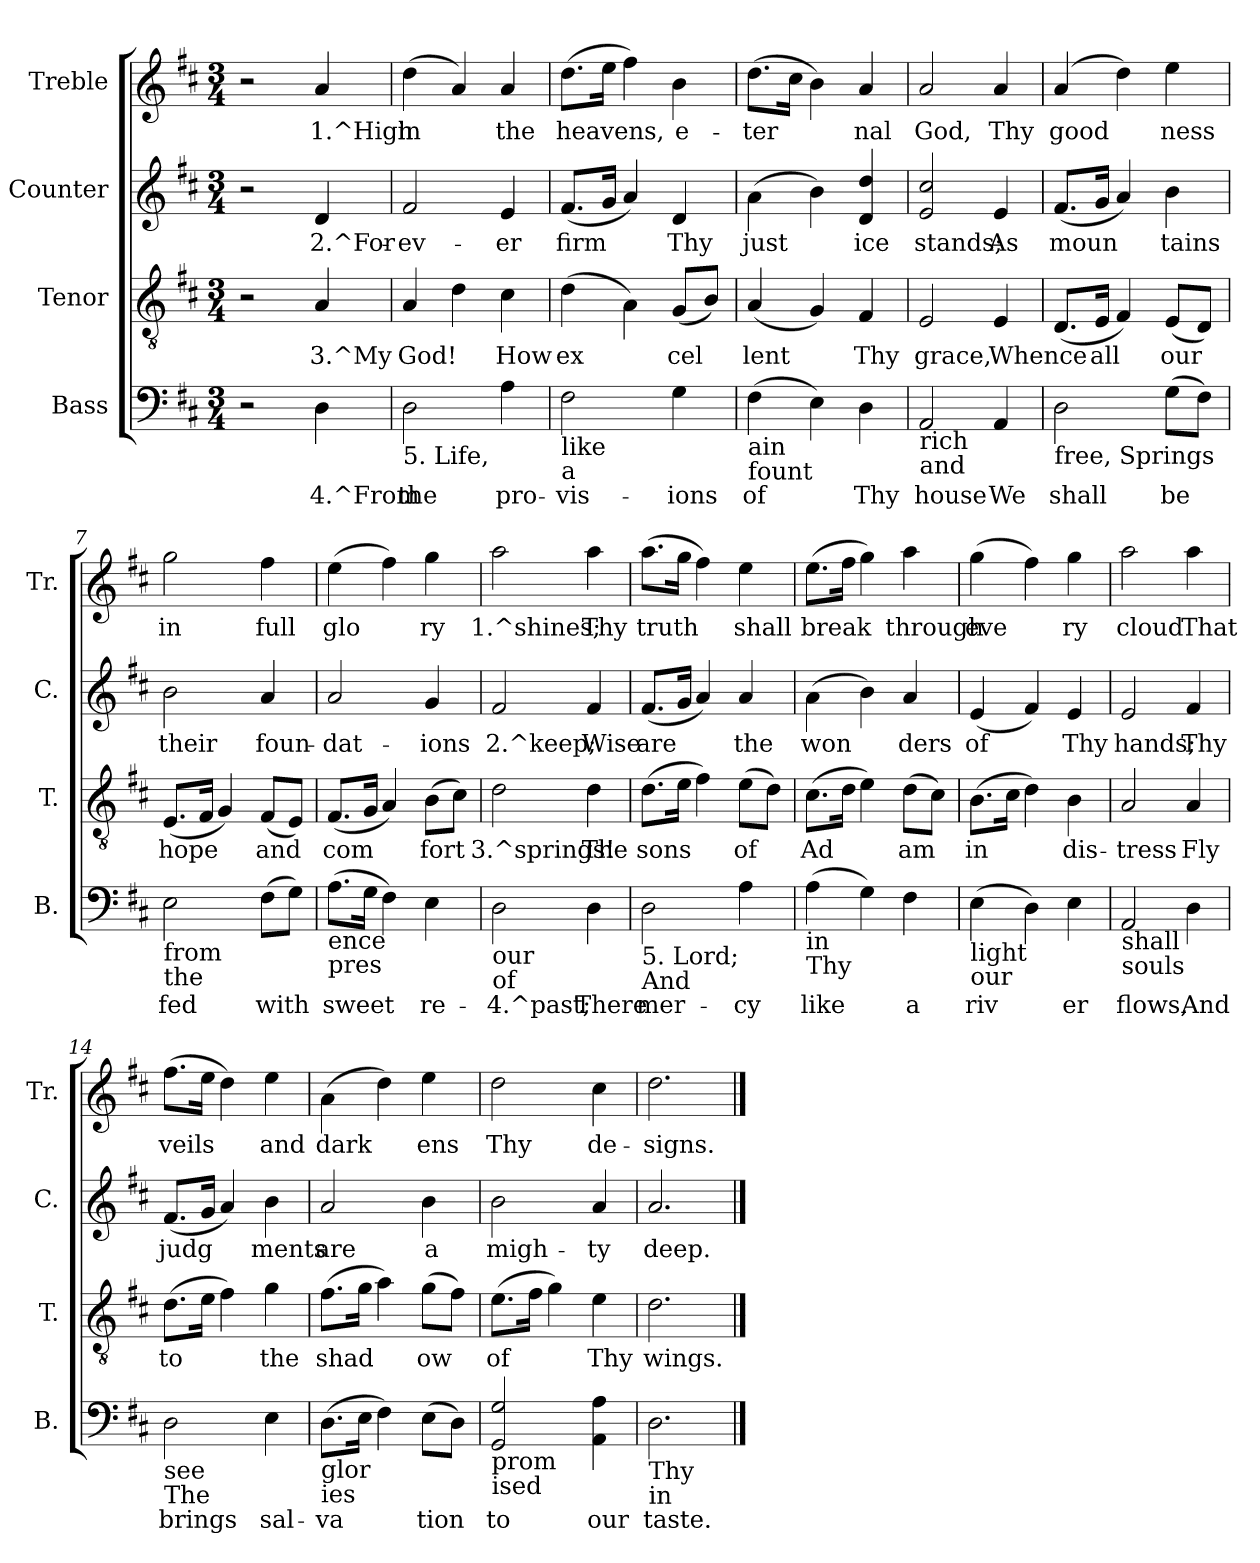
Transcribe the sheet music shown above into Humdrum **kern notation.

**kern	**text	**kern	**text	**kern	**text	**kern	**text
*part4	*part4	*part3	*part3	*part2	*part2	*part1	*part1
*staff4	*staff4	*staff3	*staff3	*staff2	*staff2	*staff1	*staff1
*I"Bass	*	*I"Tenor	*	*I"Counter	*	*I"Treble	*
*I'B.	*	*I'T.	*	*I'C.	*	*I'Tr.	*
!!LO:PB:g=z
*stria5	*	*stria5	*	*stria5	*	*stria5	*
*clefF4	*	*clefGv2	*	*clefG2	*	*clefG2	*
*k[f#c#]	*	*k[f#c#]	*	*k[f#c#]	*	*k[f#c#]	*
*D:	*	*D:	*	*D:	*	*D:	*
*M3/4	*	*M3/4	*	*M3/4	*	*M3/4	*
=1	=1	=1	=1	=1	=1	=1	=1
2r	.	2r	.	2r	.	2r	.
!	!LO:LY:b:rj	!	!LO:LY:b:rj	!	!LO:LY:b:rj	!	!LO:LY:b:rj
4D\	4.^From	4A/	3.^My	4d/	2.^For-	4a/	1.^High
=2	=2	=2	=2	=2	=2	=2	=2
!LO:TX:b:t=5. Life,	!	!	!	!	!	!	!
!	!LO:LY:b:rj	!	!LO:LY:b:rj	!	!LO:LY:b:rj	!	!LO:LY:b:rj
2D\	the	4A/	God!	2f#/	-ev-	(>4dd\	in
!	!	!	!LO:LY:b:rj	!	!	!	!LO:LY:b:rj
.	.	4d\	.	.	.	4a/)	.
!	!LO:LY:b:rj	!	!LO:LY:b:rj	!	!LO:LY:b:rj	!	!LO:LY:b:rj
4A\	pro-	4c#\	How	4e/	-er	4a/	the
=3	=3	=3	=3	=3	=3	=3	=3
!LO:TX:b:t=like	!	!	!	!	!	!	!
!LO:TX:b:t=a	!	!	!	!	!	!	!
!	!LO:LY:b:rj	!	!LO:LY:b:rj	!	!LO:LY:b:rj	!	!LO:LY:b:rj
2F#\	-vis-	(>4d\	ex-	(<8.f#/L	firm	(>8.dd\L	heavens,
!	!	!	!	!	!LO:LY:b:rj	!	!LO:LY:b:rj
.	.	.	.	16g/J	.	16ee\J	.
!	!	!	!LO:LY:b:rj	!	!LO:LY:b:rj	!	!LO:LY:b:rj
.	.	4A\)	--	4a/)	.	4ff#\)	.
!	!LO:LY:b:rj	!	!LO:LY:b:rj	!	!LO:LY:b:rj	!	!LO:LY:b:rj
4G\	-ions	(<8G/L	-cel-	4d/	Thy	4b\	e-
!	!	!	!LO:LY:b:rj	!	!	!	!
.	.	8B/J)	--	.	.	.	.
=4	=4	=4	=4	=4	=4	=4	=4
!LO:TX:b:t=ain	!	!	!	!	!	!	!
!LO:TX:b:t=fount	!	!	!	!	!	!	!
!	!LO:LY:b:rj	!	!LO:LY:b:rj	!	!LO:LY:b:rj	!	!LO:LY:b:rj
(>4F#\	of	(<4A/	-lent	(>4a\	just-	(>8.dd\L	-ter-
!	!	!	!	!	!	!	!LO:LY:b:rj
.	.	.	.	.	.	16cc#\J	--
!	!LO:LY:b:rj	!	!LO:LY:b:rj	!	!LO:LY:b:rj	!	!LO:LY:b:rj
4E\)	.	4G/)	.	4b\)	--	4b\)	--
!	!LO:LY:b:rj	!	!LO:LY:b:rj	!	!LO:LY:b:rj	!	!LO:LY:b:rj
4D\	Thy	4F#/	Thy	4dd/ 4d/	-ice	4a/	-nal
=5	=5	=5	=5	=5	=5	=5	=5
!LO:TX:b:t=rich	!	!	!	!	!	!	!
!LO:TX:b:t=and	!	!	!	!	!	!	!
!	!LO:LY:b:rj	!	!LO:LY:b:rj	!	!LO:LY:b:rj	!	!LO:LY:b:rj
2AA/	house	2E/	grace,	2cc#/ 2e/	stands;	2a>/	God,
!	!LO:LY:b:rj	!	!LO:LY:b:rj	!	!LO:LY:b:rj	!	!LO:LY:b:rj
4AA/	We	4E/	Whence	4e/	As	4a/	Thy
=6	=6	=6	=6	=6	=6	=6	=6
!LO:TX:b:t=free, Springs	!	!	!	!	!	!	!
!	!LO:LY:b:rj	!	!LO:LY:b:rj	!	!LO:LY:b:rj	!	!LO:LY:b:rj
2D\	shall	(<8.D/L	.	(<8.f#/L	moun-	(>4a/	good-
!	!	!	!LO:LY:b:rj	!	!LO:LY:b:rj	!	!
.	.	16E/J	all	16g/J	--	.	.
!	!	!	!LO:LY:b:rj	!	!LO:LY:b:rj	!	!LO:LY:b:rj
.	.	4F#/)	.	4a/)	--	4dd\)	--
!	!LO:LY:b:rj	!	!LO:LY:b:rj	!	!LO:LY:b:rj	!	!LO:LY:b:rj
(>8G\L	be	(<8E/L	our	4b\	-tains	4ee\	-ness
!	!LO:LY:b:rj	!	!LO:LY:b:rj	!	!	!	!
8F#\J)	.	8D/J)	.	.	.	.	.
=7	=7	=7	=7	=7	=7	=7	=7
!LO:TX:b:t=from	!	!	!	!	!	!	!
!LO:TX:b:t=the	!	!	!	!	!	!	!
!	!LO:LY:b:rj	!	!LO:LY:b:rj	!	!LO:LY:b:rj	!	!LO:LY:b:rj
2E\	fed	(<8.E/L	hope	2b\	their	2gg\	in
!	!	!	!LO:LY:b:rj	!	!	!	!
.	.	16F#/J	.	.	.	.	.
!	!	!	!LO:LY:b:rj	!	!	!	!
.	.	4G/)	.	.	.	.	.
!	!LO:LY:b:rj	!	!LO:LY:b:rj	!	!LO:LY:b:rj	!	!LO:LY:b:rj
(>8F#\L	with	(<8F#/L	and	4a/	foun-	4ff#\	full
!	!LO:LY:b:rj	!	!LO:LY:b:rj	!	!	!	!
8G\J)	.	8E/J)	.	.	.	.	.
=8	=8	=8	=8	=8	=8	=8	=8
!LO:TX:b:t=ence	!	!	!	!	!	!	!
!LO:TX:b:t=pres	!	!	!	!	!	!	!
!	!LO:LY:b:rj	!	!LO:LY:b:rj	!	!LO:LY:b:rj	!	!LO:LY:b:rj
(>8.A\L	sweet	(<8.F#/L	com-	2a/	-dat-	(>4ee\	glo-
!	!LO:LY:b:rj	!	!LO:LY:b:rj	!	!	!	!
16G\J	.	16G/J	--	.	.	.	.
!	!LO:LY:b:rj	!	!LO:LY:b:rj	!	!	!	!LO:LY:b:rj
4F#\)	.	4A/)	--	.	.	4ff#\)	--
!	!LO:LY:b:rj	!	!LO:LY:b:rj	!	!LO:LY:b:rj	!	!LO:LY:b:rj
4E\	re-	(>8B\L	-fort	4g/	-ions	4gg\	-ry
!	!	!	!LO:LY:b:rj	!	!	!	!
.	.	8c#\J)	.	.	.	.	.
!!LO:PB:g=z
=9	=9	=9	=9	=9	=9	=9	=9
!LO:TX:b:t=our	!	!	!	!	!	!	!
!LO:TX:b:t=of	!	!	!	!	!	!	!
!	!LO:LY:b:rj	!	!LO:LY:b:rj	!	!LO:LY:b:rj	!	!LO:LY:b:rj
2D\	-4.^past;	2d\	3.^springs!	2f#/	2.^keep;	2aa\	1.^shines;
!	!LO:LY:b:rj	!	!LO:LY:b:rj	!	!LO:LY:b:rj	!	!LO:LY:b:rj
4D\	There	4d\	The	4f#/	Wise	4aa\	Thy
=10	=10	=10	=10	=10	=10	=10	=10
!LO:TX:b:t=5. Lord;	!	!	!	!	!	!	!
!LO:TX:b:t=And	!	!	!	!	!	!	!
!	!LO:LY:b:rj	!	!LO:LY:b:rj	!	!LO:LY:b:rj	!	!LO:LY:b:rj
2D\	mer-	(>8.d\L	sons	(<8.f#/L	are	(>8.aa\L	truth
!	!	!	!LO:LY:b:rj	!	!LO:LY:b:rj	!	!LO:LY:b:rj
.	.	16e\J	.	16g/J	.	16gg\J	.
!	!	!	!LO:LY:b:rj	!	!LO:LY:b:rj	!	!LO:LY:b:rj
.	.	4f#\)	.	4a/)	.	4ff#\)	.
!	!LO:LY:b:rj	!	!LO:LY:b:rj	!	!LO:LY:b:rj	!	!LO:LY:b:rj
4A\	-cy	(>8e\L	of	4a/	the	4ee\	shall
!	!	!	!LO:LY:b:rj	!	!	!	!
.	.	8d\J)	.	.	.	.	.
=11	=11	=11	=11	=11	=11	=11	=11
!LO:TX:b:t=in	!	!	!	!	!	!	!
!LO:TX:b:t=Thy	!	!	!	!	!	!	!
!	!LO:LY:b:rj	!	!LO:LY:b:rj	!	!LO:LY:b:rj	!	!LO:LY:b:rj
(>4A\	like	(>8.c#\L	Ad-	(>4a\	won-	(>8.ee\L	break
!	!	!	!LO:LY:b:rj	!	!	!	!LO:LY:b:rj
.	.	16d\J	--	.	.	16ff#\J	.
!	!LO:LY:b:rj	!	!LO:LY:b:rj	!	!LO:LY:b:rj	!	!LO:LY:b:rj
4G\)	.	4e\)	--	4b\)	--	4gg\)	.
!	!LO:LY:b:rj	!	!LO:LY:b:rj	!	!LO:LY:b:rj	!	!LO:LY:b:rj
4F#\	a	(>8d\L	-am	4a/	-ders	4aa\	through
!	!	!	!LO:LY:b:rj	!	!	!	!
.	.	8c#\J)	.	.	.	.	.
=12	=12	=12	=12	=12	=12	=12	=12
!LO:TX:b:t=light	!	!	!	!	!	!	!
!LO:TX:b:t=our	!	!	!	!	!	!	!
!	!LO:LY:b:rj	!	!LO:LY:b:rj	!	!LO:LY:b:rj	!	!LO:LY:b:rj
(>4E\	riv-	(>8.B\L	in	(<4e/	of	(>4gg\	eve-
!	!	!	!LO:LY:b:rj	!	!	!	!
.	.	16c#\J	.	.	.	.	.
!	!LO:LY:b:rj	!	!LO:LY:b:rj	!	!LO:LY:b:rj	!	!LO:LY:b:rj
4D\)	--	4d\)	.	4f#/)	.	4ff#\)	--
!	!LO:LY:b:rj	!	!LO:LY:b:rj	!	!LO:LY:b:rj	!	!LO:LY:b:rj
4E\	-er	4B\	dis-	4e/	Thy	4gg\	-ry
=13	=13	=13	=13	=13	=13	=13	=13
!LO:TX:b:t=shall	!	!	!	!	!	!	!
!LO:TX:b:t=souls	!	!	!	!	!	!	!
!	!LO:LY:b:rj	!	!LO:LY:b:rj	!	!LO:LY:b:rj	!	!LO:LY:b:rj
2AA/	flows,	2A/	-tress	2e/	hands;	2aa\	cloud
!	!LO:LY:b:rj	!	!LO:LY:b:rj	!	!LO:LY:b:rj	!	!LO:LY:b:rj
4D\	And	4A/	Fly	4f#/	Thy	4aa\	That
=14	=14	=14	=14	=14	=14	=14	=14
!LO:TX:b:t=see	!	!	!	!	!	!	!
!LO:TX:b:t=The	!	!	!	!	!	!	!
!	!LO:LY:b:rj	!	!LO:LY:b:rj	!	!LO:LY:b:rj	!	!LO:LY:b:rj
2D\	brings	(>8.d\L	to	(<8.f#/L	judg-	(>8.ff#\L	veils
!	!	!	!LO:LY:b:rj	!	!LO:LY:b:rj	!	!LO:LY:b:rj
.	.	16e\J	.	16g/J	--	16ee\J	.
!	!	!	!LO:LY:b:rj	!	!LO:LY:b:rj	!	!LO:LY:b:rj
.	.	4f#\)	.	4a/)	--	4dd\)	.
!	!LO:LY:b:rj	!	!LO:LY:b:rj	!	!LO:LY:b:rj	!	!LO:LY:b:rj
4E\	sal-	4g\	the	4b\	-ments	4ee\	and
=15	=15	=15	=15	=15	=15	=15	=15
!LO:TX:b:t=glor	!	!	!	!	!	!	!
!LO:TX:b:t=ies	!	!	!	!	!	!	!
!	!LO:LY:b:rj	!	!LO:LY:b:rj	!	!LO:LY:b:rj	!	!LO:LY:b:rj
(>8.D\L	-va-	(>8.f#\L	shad-	2a/	are	(>4a>\	dark-
!	!LO:LY:b:rj	!	!LO:LY:b:rj	!	!	!	!
16E\J	--	16g\J	--	.	.	.	.
!	!LO:LY:b:rj	!	!LO:LY:b:rj	!	!	!	!LO:LY:b:rj
4F#\)	--	4a\)	--	.	.	4dd\)	--
!	!LO:LY:b:rj	!	!LO:LY:b:rj	!	!LO:LY:b:rj	!	!LO:LY:b:rj
(>8E\L	-tion	(>8g\L	-ow	4b\	a	4ee\	-ens
!	!LO:LY:b:rj	!	!LO:LY:b:rj	!	!	!	!
8D\J)	.	8f#\J)	.	.	.	.	.
=16	=16	=16	=16	=16	=16	=16	=16
!LO:TX:b:t=prom	!	!	!	!	!	!	!
!LO:TX:b:t=ised	!	!	!	!	!	!	!
!	!LO:LY:b:rj	!	!LO:LY:b:rj	!	!LO:LY:b:rj	!	!LO:LY:b:rj
2G/ 2GG/	to	(>8.e\L	of	2b\	migh-	2dd\	Thy
!	!	!	!LO:LY:b:rj	!	!	!	!
.	.	16f#\J	.	.	.	.	.
!	!	!	!LO:LY:b:rj	!	!	!	!
.	.	4g\)	.	.	.	.	.
!	!LO:LY:b:rj	!	!LO:LY:b:rj	!	!LO:LY:b:rj	!	!LO:LY:b:rj
4A\ 4AA\	our	4e\	Thy	4a/	-ty	4cc#\	de-
=17	=17	=17	=17	=17	=17	=17	=17
!LO:TX:b:t=Thy	!	!	!	!	!	!	!
!LO:TX:b:t=in	!	!	!	!	!	!	!
!	!LO:LY:b:rj	!	!LO:LY:b:rj	!	!LO:LY:b:rj	!	!LO:LY:b:rj
2.D\	taste.	2.d\	wings.	2.a/	deep.	2.dd\	-signs.
==	==	==	==	==	==	==	==
*-	*-	*-	*-	*-	*-	*-	*-
